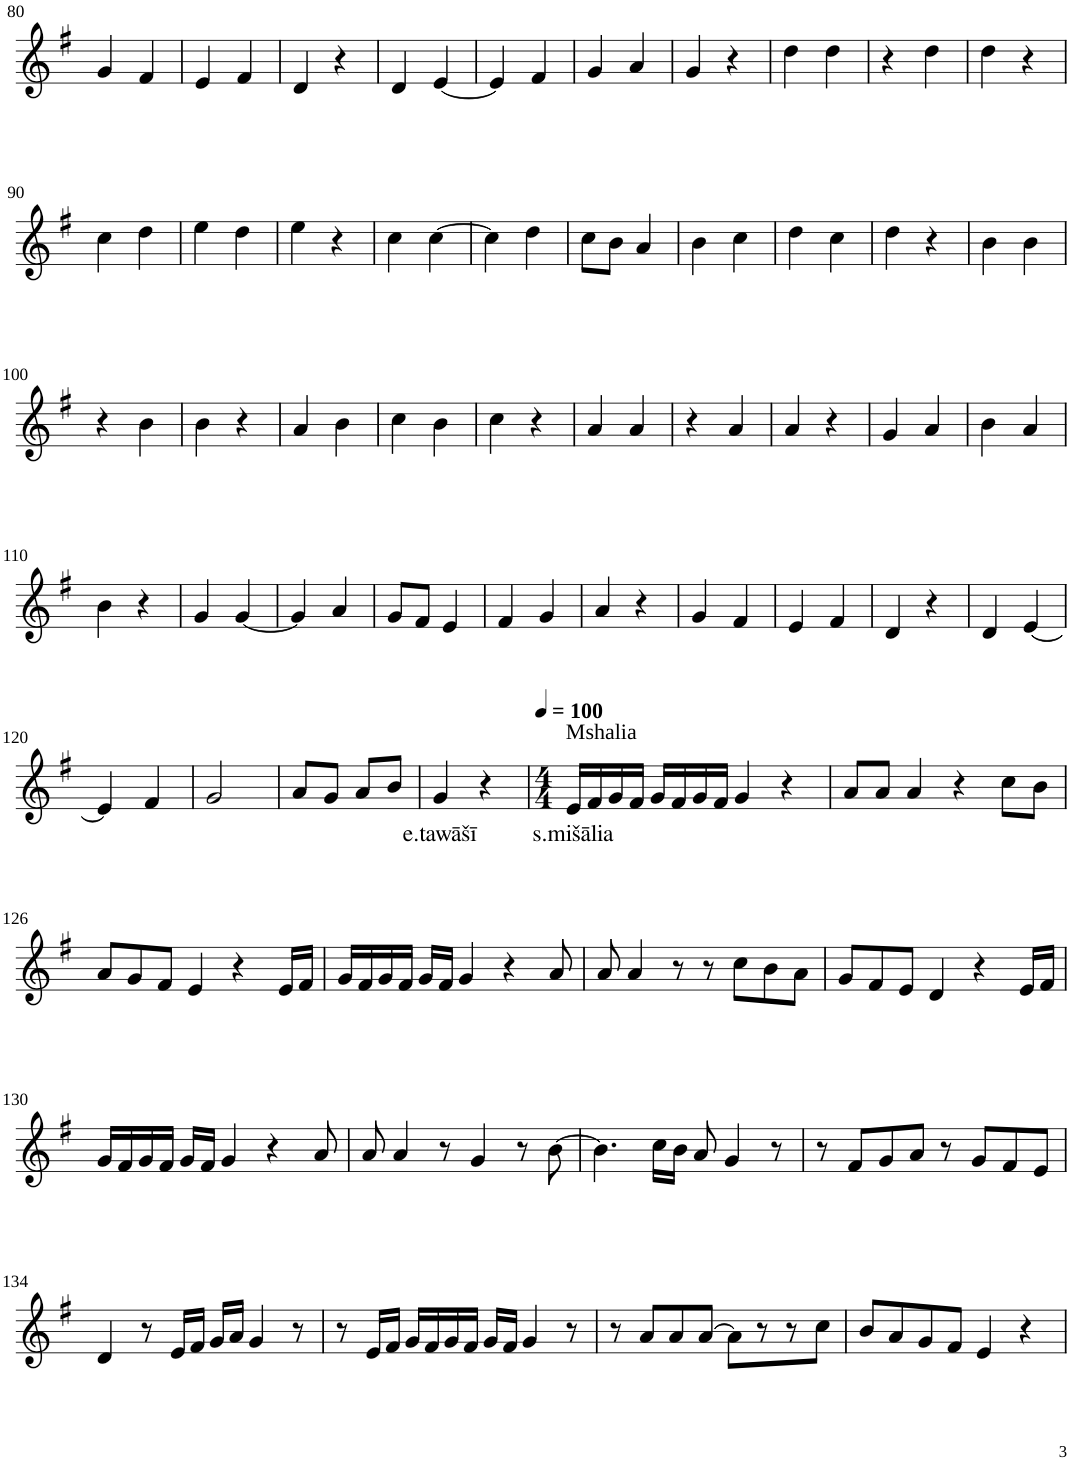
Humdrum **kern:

**kern	**text
*part1	*part1
*staff1	*staff1
*I"Violin	*
!!LO:PB:g=z
*clefG2	*
*k[f#]	*
*G:	*
*M2/4	*
=80	=80
4g/	.
4f#/	.
=81	=81
4e/	.
4f#/	.
=82	=82
4d/	.
4r	.
=83	=83
4d/	.
[4e/	.
=84	=84
4e/]	.
4f#/	.
=85	=85
4g/	.
4a/	.
=86	=86
4g/	.
4r	.
=87	=87
4dd\	.
4dd\	.
=88	=88
4r	.
4dd\	.
=89	=89
4dd\	.
4r	.
!!LO:LB:g=z
=90	=90
4cc\	.
4dd\	.
=91	=91
4ee\	.
4dd\	.
=92	=92
4ee\	.
4r	.
=93	=93
4cc\	.
[4cc\	.
=94	=94
4cc\]	.
4dd\	.
=95	=95
8cc\L	.
8b\J	.
4a/	.
=96	=96
4b\	.
4cc\	.
=97	=97
4dd\	.
4cc\	.
=98	=98
4dd\	.
4r	.
=99	=99
4b\	.
4b\	.
!!LO:LB:g=z
=100	=100
4r	.
4b\	.
=101	=101
4b\	.
4r	.
=102	=102
4a/	.
4b\	.
=103	=103
4cc\	.
4b\	.
=104	=104
4cc\	.
4r	.
=105	=105
4a/	.
4a/	.
=106	=106
4r	.
4a/	.
=107	=107
4a/	.
4r	.
=108	=108
4g/	.
4a/	.
=109	=109
4b\	.
4a/	.
!!LO:LB:g=z
=110	=110
4b\	.
4r	.
=111	=111
4g/	.
[4g/	.
=112	=112
4g/]	.
4a/	.
=113	=113
8g/L	.
8f#/J	.
4e/	.
=114	=114
4f#/	.
4g/	.
=115	=115
4a/	.
4r	.
=116	=116
4g/	.
4f#/	.
=117	=117
4e/	.
4f#/	.
=118	=118
4d/	.
4r	.
=119	=119
4d/	.
[4e/	.
!!LO:LB:g=z
=120	=120
4e/]	.
4f#/	.
=121	=121
2g/	.
=122	=122
8a/L	.
8g/J	.
8a/L	.
8b/J	.
=123	=123
!	!LO:LY:b
4g/	e.tawāšī
4r	.
=124	=124
*M4/4	*
*MM100	*
!LO:TX:a:t=Mshalia	!
!	!LO:LY:b
16e/LL	s.mišālia
16f#/	.
16g/	.
16f#/JJ	.
16g/LL	.
16f#/	.
16g/	.
16f#/JJ	.
4g/	.
4r	.
=125	=125
8a/L	.
8a/J	.
4a/	.
4r	.
8cc\L	.
8b\J	.
!!LO:LB:g=z
=126	=126
8a/L	.
8g/	.
8f#/J	.
4e/	.
4r	.
16e/LL	.
16f#/JJ	.
=127	=127
16g/LL	.
16f#/	.
16g/	.
16f#/JJ	.
16g/LL	.
16f#/JJ	.
4g/	.
4r	.
8a/	.
=128	=128
8a/	.
4a/	.
8r	.
8r	.
8cc\L	.
8b\	.
8a\J	.
=129	=129
8g/L	.
8f#/	.
8e/J	.
4d/	.
4r	.
16e/LL	.
16f#/JJ	.
!!LO:LB:g=z
=130	=130
16g/LL	.
16f#/	.
16g/	.
16f#/JJ	.
16g/LL	.
16f#/JJ	.
4g/	.
4r	.
8a/	.
=131	=131
8a/	.
4a/	.
8r	.
4g/	.
8r	.
[8b\	.
=132	=132
4.b\]	.
16cc\LL	.
16b\JJ	.
8a/	.
4g/	.
8r	.
=133	=133
8r	.
8f#/L	.
8g/	.
8a/J	.
8r	.
8g/L	.
8f#/	.
8e/J	.
!!LO:LB:g=z
=134	=134
4d/	.
8r	.
16e/LL	.
16f#/JJ	.
16g/LL	.
16a/JJ	.
4g/	.
8r	.
=135	=135
8r	.
16e/LL	.
16f#/JJ	.
16g/LL	.
16f#/	.
16g/	.
16f#/JJ	.
16g/LL	.
16f#/JJ	.
4g/	.
8r	.
=136	=136
8r	.
8a/L	.
8a/	.
[8a/J	.
8a\L]	.
8r	.
8r	.
8cc\J	.
=137	=137
8b/L	.
8a/	.
8g/	.
8f#/J	.
4e/	.
4r	.
=	=
*-	*-
